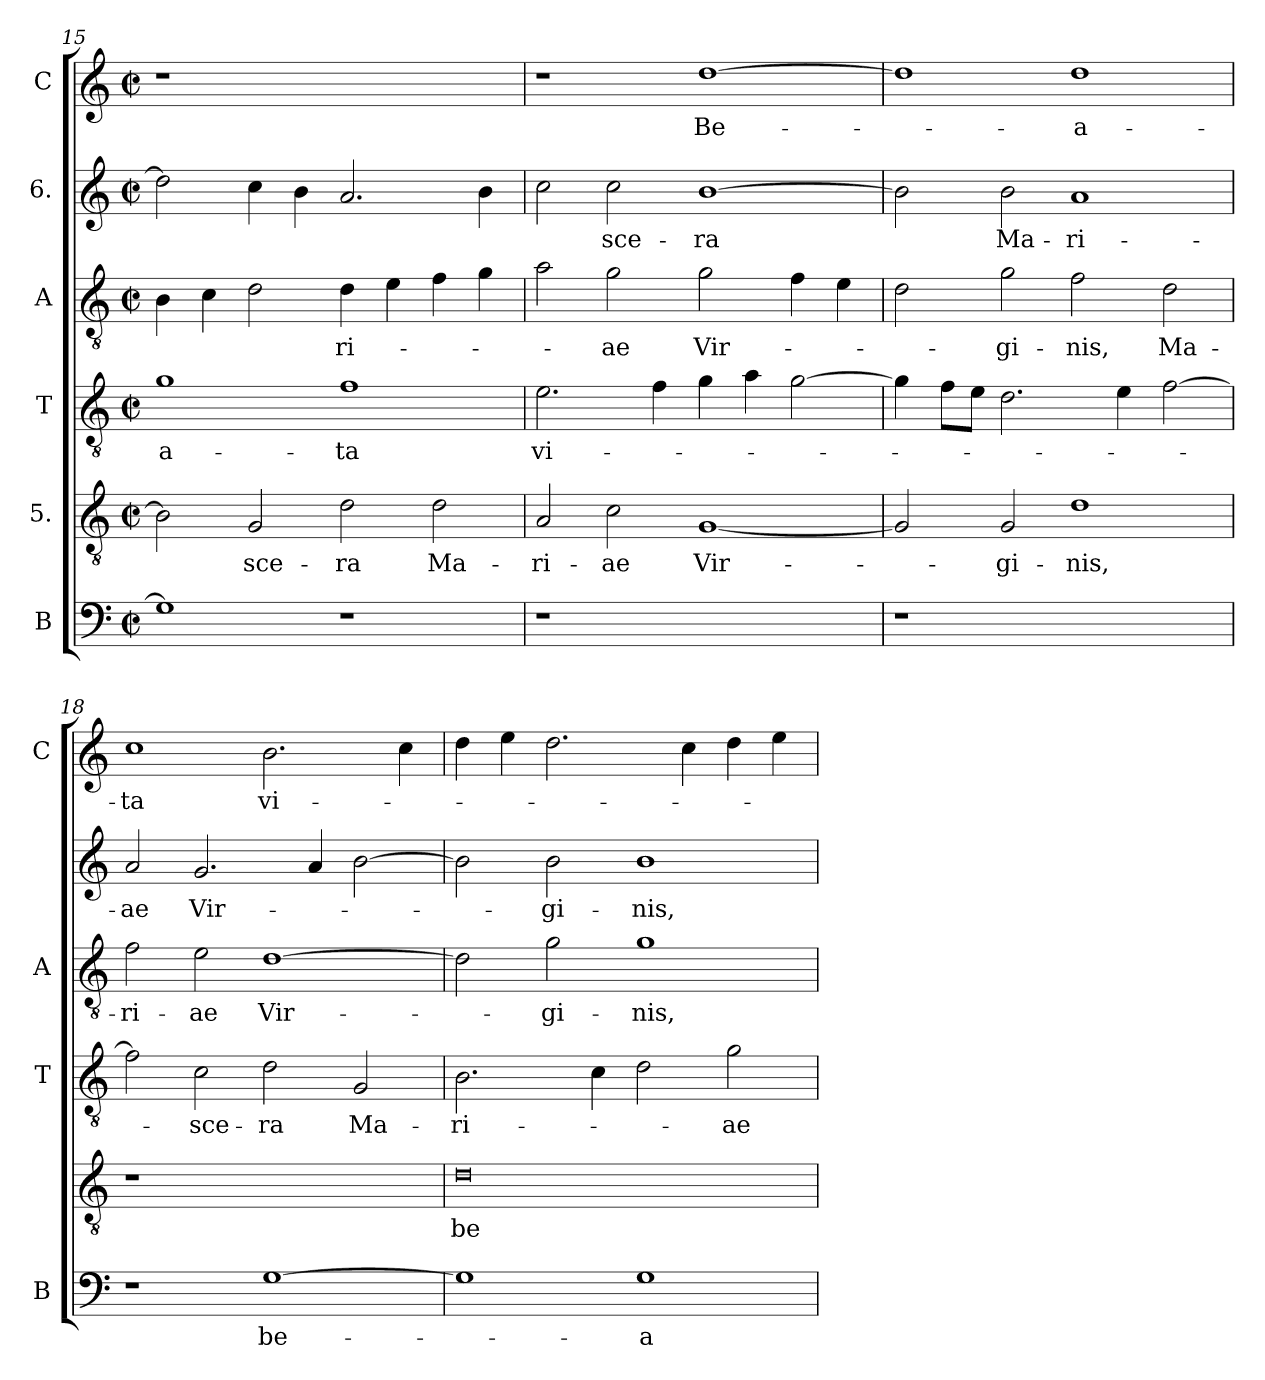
**kern	**text	**kern	**text	**kern	**text	**kern	**text	**kern	**text	**kern	**text
*part6	*part6	*part5	*part5	*part4	*part4	*part3	*part3	*part2	*part2	*part1	*part1
*staff6	*staff6	*staff5	*staff5	*staff4	*staff4	*staff3	*staff3	*staff2	*staff2	*staff1	*staff1
*I"B	*	*I"5.	*	*I"T	*	*I"A	*	*I"6.	*	*I"C	*
*I'B	*	*	*	*I'T	*	*I'A	*	*	*	*I'C	*
*clefF4	*	*clefGv2	*	*clefGv2	*	*clefGv2	*	*clefG2	*	*clefG2	*
*M2/2	*	*M2/2	*	*M2/2	*	*M2/2	*	*M2/2	*	*M2/2	*
*met(c|)	*	*met(c|)	*	*met(c|)	*	*met(c|)	*	*met(c|)	*	*met(c|)	*
=15	=15	=15	=15	=15	=15	=15	=15	=15	=15	=15	=15
!	!	!	!	!	!LO:LY:b	!	!	!	!	!	!
1G]	.	2B\]	.	1g	-a-	4B\	.	2dd\]	.	1r	.
.	.	.	.	.	.	4c\	.	.	.	.	.
!	!	!	!LO:LY:b	!	!	!	!	!	!	!	!
.	.	2G/	-sce-	.	.	2d\	.	4cc\	.	.	.
.	.	.	.	.	.	.	.	4b\	.	.	.
!	!	!	!LO:LY:b	!	!LO:LY:b	!	!LO:LY:b	!	!	!	!
1r	.	2d\	-ra	1f	-ta	4d\	-ri-	2.a/	.	1ryy	.
.	.	.	.	.	.	4e\	.	.	.	.	.
!	!	!	!LO:LY:b	!	!	!	!	!	!	!	!
.	.	2d\	Ma-	.	.	4f\	.	.	.	.	.
.	.	.	.	.	.	4g\	.	4b\	.	.	.
=16	=16	=16	=16	=16	=16	=16	=16	=16	=16	=16	=16
!	!	!	!LO:LY:b	!	!LO:LY:b	!	!	!	!	!	!
1r	.	2A/	-ri-	2.e\	vi-	2a\	.	2cc\	.	1r	.
!	!	!	!LO:LY:b	!	!	!	!LO:LY:b	!	!LO:LY:b	!	!
.	.	2c\	-ae	.	.	2g\	-ae	2cc\	-sce-	.	.
.	.	.	.	4f\	.	.	.	.	.	.	.
!	!	!	!LO:LY:b	!	!	!	!LO:LY:b	!	!LO:LY:b	!	!LO:LY:b
1ryy	.	[1G	Vir-	4g\	.	2g\	Vir-	[1b	-ra	[1dd	Be-
.	.	.	.	4a\	.	.	.	.	.	.	.
.	.	.	.	[2g\	.	4f\	.	.	.	.	.
.	.	.	.	.	.	4e\	.	.	.	.	.
!!LO:LB:g=z
=17	=17	=17	=17	=17	=17	=17	=17	=17	=17	=17	=17
1r	.	2G/]	.	4g\]	.	2d\	.	2b\]	.	1dd]	.
.	.	.	.	8fL	.	.	.	.	.	.	.
.	.	.	.	8eJ	.	.	.	.	.	.	.
!	!	!	!LO:LY:b	!	!	!	!LO:LY:b	!	!LO:LY:b	!	!
.	.	2G/	-gi-	2.d\	.	2g\	-gi-	2b\	Ma-	.	.
!	!	!	!LO:LY:b	!	!	!	!LO:LY:b	!	!LO:LY:b	!	!LO:LY:b
1ryy	.	1d	-nis,	.	.	2f\	-nis,	1a	-ri-	1dd	-a-
.	.	.	.	4e\	.	.	.	.	.	.	.
!	!	!	!	!	!	!	!LO:LY:b	!	!	!	!
.	.	.	.	[2f\	.	2d\	Ma-	.	.	.	.
!!LO:PB:g=z
=18	=18	=18	=18	=18	=18	=18	=18	=18	=18	=18	=18
!	!	!	!	!	!	!	!LO:LY:b	!	!LO:LY:b	!	!LO:LY:b
1r	.	1r	.	2f\]	.	2f\	-ri-	2a/	-ae	1cc	-ta
!	!	!	!	!	!LO:LY:b	!	!LO:LY:b	!	!LO:LY:b	!	!
.	.	.	.	2c\	-sce-	2e\	-ae	2.g/	Vir-	.	.
!	!LO:LY:b	!	!	!	!LO:LY:b	!	!LO:LY:b	!	!	!	!LO:LY:b
[1G	be-	1ryy	.	2d\	-ra	[1d	Vir-	.	.	2.b\	vi-
.	.	.	.	.	.	.	.	4a/	.	.	.
!	!	!	!	!	!LO:LY:b	!	!	!	!	!	!
.	.	.	.	2G/	Ma-	.	.	[2b\	.	.	.
.	.	.	.	.	.	.	.	.	.	4cc\	.
=19	=19	=19	=19	=19	=19	=19	=19	=19	=19	=19	=19
!	!	!	!LO:LY:b	!	!LO:LY:b	!	!	!	!	!	!
1G]	.	0d	be-	2.B\	-ri-	2d\]	.	2b\]	.	4dd\	.
.	.	.	.	.	.	.	.	.	.	4ee\	.
!	!	!	!	!	!	!	!LO:LY:b	!	!LO:LY:b	!	!
.	.	.	.	.	.	2g\	-gi-	2b\	-gi-	2.dd\	.
.	.	.	.	4c\	.	.	.	.	.	.	.
!	!LO:LY:b	!	!	!	!	!	!LO:LY:b	!	!LO:LY:b	!	!
1G	-a-	.	.	2d\	.	1g	-nis,	1b	-nis,	.	.
.	.	.	.	.	.	.	.	.	.	4cc\	.
!	!	!	!	!	!LO:LY:b	!	!	!	!	!	!
.	.	.	.	2g\	-ae	.	.	.	.	4dd\	.
.	.	.	.	.	.	.	.	.	.	4ee\	.
=	=	=	=	=	=	=	=	=	=	=	=
*-	*-	*-	*-	*-	*-	*-	*-	*-	*-	*-	*-
